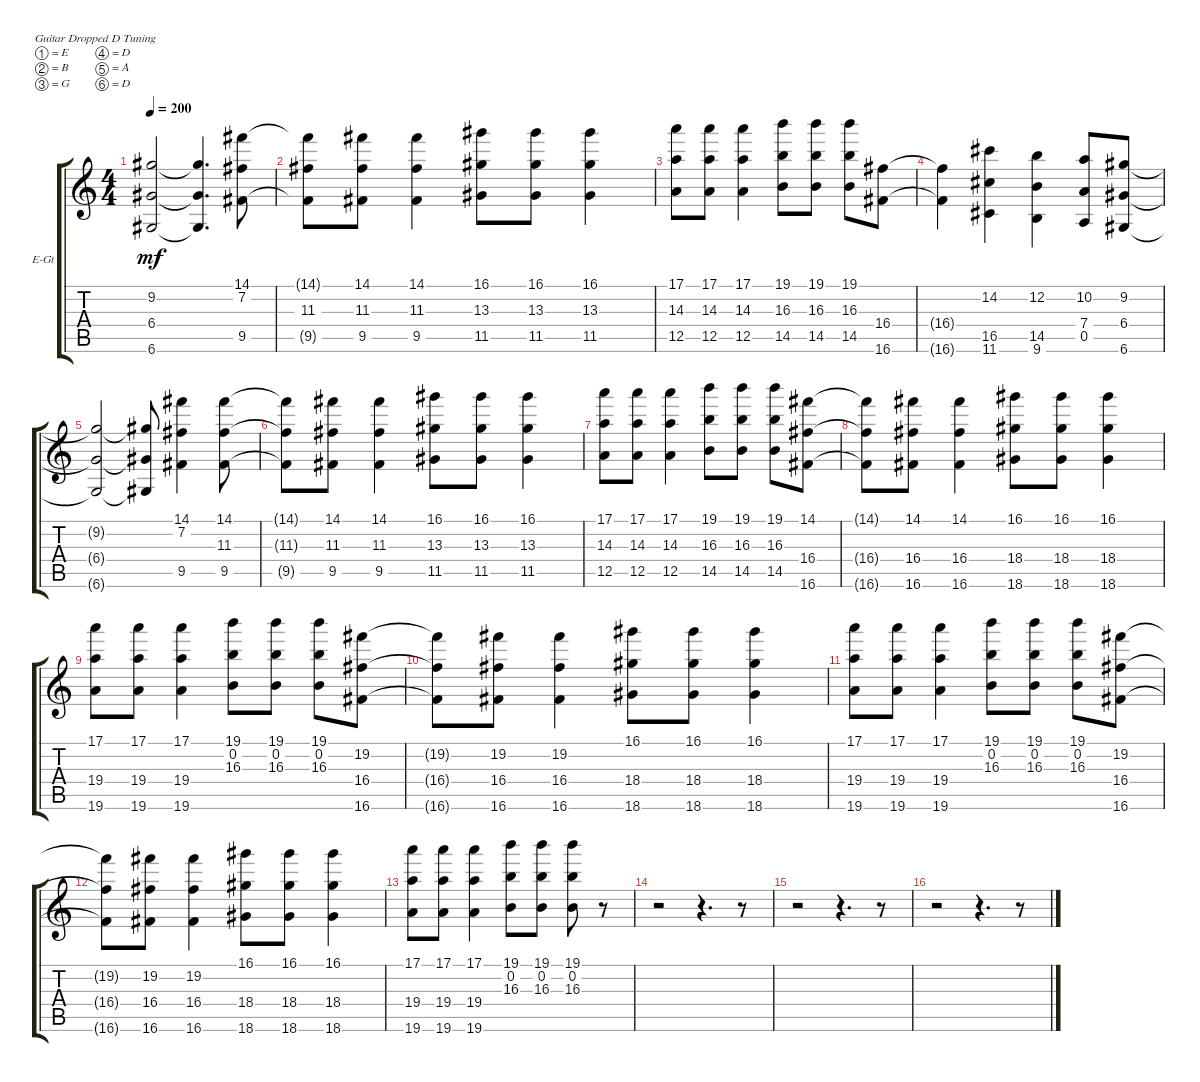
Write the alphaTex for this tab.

\bracketExtendMode groupsimilarinstruments
\firstSystemTrackNameOrientation horizontal
\otherSystemsTrackNameOrientation horizontal
\track ("Keyboards" "E-Gt") {instrument electricguitarclean}
\staff {score tabs}
\tuning (E4 B3 G3 D3 A2 D2)
\ts (4 4)
\tempo 200
\clef g2
\ks c
(6.6{t} 6.4{t} 9.2{t}).2{dy mf} (6.6{t} 6.4{t} 9.2{t}).4{d} (9.5 7.2 14.1).8 |
(9.5{t} 11.3 14.1{t}).8 (9.5 11.3 14.1).8 (9.5 11.3 14.1).4 (11.5 13.3 16.1).8 (11.5 13.3 16.1).8 (11.5 13.3 16.1).4 |
(12.5 14.3 17.1).8 (12.5 14.3 17.1).8 (12.5 14.3 17.1).4 (14.5 16.3 19.1).8 (14.5 16.3 19.1).8 (14.5 16.3 19.1).8 (16.6 16.4).8 |
(16.6{t} 16.4{t}).4 (11.6 16.5 14.2).4 (9.6 14.5 12.2).4 (0.5 7.4 10.2).8 (6.6 6.4 9.2).8 |
(6.6{t} 6.4{t} 9.2{t}).2 (6.6{t} 6.4{t} 9.2{t}).8 (9.5 7.2 14.1).4 (9.5 11.3 14.1).8 |
(9.5{t} 11.3{t} 14.1{t}).8 (9.5 11.3 14.1).8 (9.5 11.3 14.1).4 (11.5 13.3 16.1).8 (11.5 13.3 16.1).8 (11.5 13.3 16.1).4 |
(12.5 14.3 17.1).8 (12.5 14.3 17.1).8 (12.5 14.3 17.1).4 (14.5 16.3 19.1).8 (14.5 16.3 19.1).8 (14.5 16.3 19.1).8 (16.6 16.4 14.1).8 |
(16.6{t} 16.4{t} 14.1{t}).8 (16.6 16.4 14.1).8 (16.6 16.4 14.1).4 (18.6 18.4 16.1).8 (18.6 18.4 16.1).8 (18.6 18.4 16.1).4 |
(19.6 19.4 17.1).8 (19.6 19.4 17.1).8 (19.6 19.4 17.1).4 (0.2 16.3 19.1).8 (0.2 16.3 19.1).8 (0.2 16.3 19.1).8 (16.6 16.4 19.2).8 |
(16.6{t} 16.4{t} 19.2{t}).8 (16.6 16.4 19.2).8 (16.6 16.4 19.2).4 (18.6 18.4 16.1).8 (18.6 18.4 16.1).8 (18.6 18.4 16.1).4 |
(19.6 19.4 17.1).8 (19.6 19.4 17.1).8 (19.6 19.4 17.1).4 (0.2 16.3 19.1).8 (0.2 16.3 19.1).8 (0.2 16.3 19.1).8 (16.6 16.4 19.2).8 |
(16.6{t} 16.4{t} 19.2{t}).8 (16.6 16.4 19.2).8 (16.6 16.4 19.2).4 (18.6 18.4 16.1).8 (18.6 18.4 16.1).8 (18.6 18.4 16.1).4 |
(19.6 19.4 17.1).8 (19.6 19.4 17.1).8 (19.6 19.4 17.1).4 (0.2 16.3 19.1).8 (0.2 16.3 19.1).8 (0.2 16.3 19.1).8 r.8 |
r.2 r.4{d} r.8 |
r.2 r.4{d} r.8 |
r.2 r.4{d} r.8
